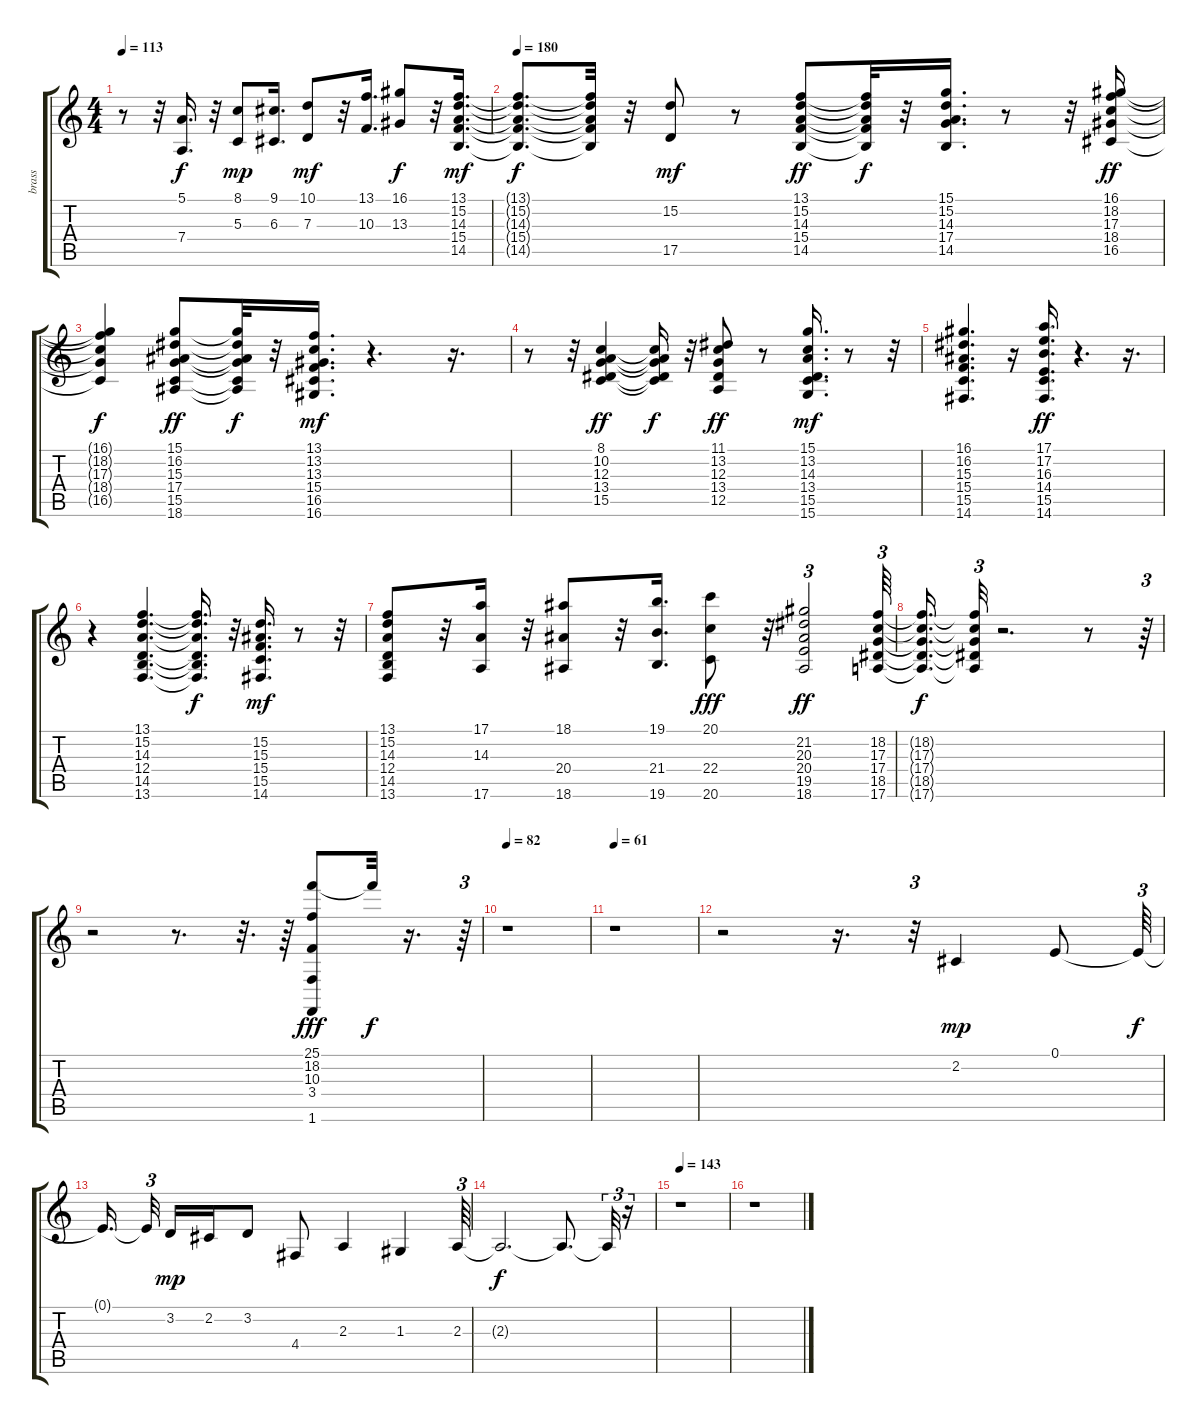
\track ("brass" "brass") {instrument frenchhorn}
\staff {score tabs}
\tuning (E4 B3 G3 D3 A2 E2) {hide}
\ts (4 4)
\tempo 113
\clef g2
\ks c
r.8{dy f} r.32 (5.1 7.4).16{d volume 16 balance 6 instrument brasssection} r.32 (8.1 5.3).8{dy mp} (9.1 6.3).16{d} (10.1 7.3).8{dy mf} r.32 (13.1 10.3).16{d} (16.1 13.3).8{dy f} r.32 (13.1 15.2 14.3 15.4 14.5).16{d dy mf} |
\tempo 180
(13.1{t} 15.2{t} 14.3{t} 15.4{t} 14.5{t}).8{d dy f} (13.1{t} 15.2{t} 14.3{t} 15.4{t} 14.5{t}).32 r.32 (15.2 17.5).8{dy mf} r.8 (13.1 15.2 14.3 15.4 14.5).8{dy ff} (13.1{t} 15.2{t} 14.3{t} 15.4{t} 14.5{t}).32{dy f} r.32 (15.1 15.2 14.3 17.4 14.5).16{d} r.8 r.32 (16.1 18.2 17.3 18.4 16.5).16{dy ff} |
(16.1{t} 18.2{t} 17.3{t} 18.4{t} 16.5{t}).4{dy f} (15.1 16.2 15.3 17.4 15.5 18.6).8{dy ff} (15.1{t} 16.2{t} 15.3{t} 17.4{t} 15.5{t} 18.6{t}).32{dy f} r.32 (13.1 13.2 13.3 15.4 16.5 16.6).16{d dy mf} r.4{d} r.16{d} |
r.8 r.32 (8.1 10.2 12.3 13.4 15.5).4{dy ff} (8.1{t} 10.2{t} 12.3{t} 13.4{t} 15.5{t}).16{dy f} r.32 (11.1 13.2 12.3 13.4 12.5).8{dy ff} r.8 (15.1 13.2 14.3 13.4 15.5 15.6).16{d dy mf volume 15} r.8 r.32 |
(16.1 16.2 15.3 15.4 15.5 14.6).4{d} r.16 (17.1 17.2 16.3 14.4 15.5 14.6).16{d dy ff} r.4{d} r.16{d} |
r.4 (13.1 15.2 14.3 12.4 14.5 13.6).4{d} (13.1{t} 15.2{t} 14.3{t} 12.4{t} 14.5{t} 13.6{t}).16{d dy f} r.32 (15.2 15.3 15.4 15.5 14.6).16{d dy mf} r.8 r.32 |
(13.1 15.2 14.3 12.4 14.5 13.6).8 r.32 (17.1 14.3 17.6).16 r.32 (18.1 20.4 18.6).8 r.32 (19.1 21.4 19.6).16{d} (20.1 22.4 20.6).8{dy fff} r.32 (21.2 20.3 20.4 19.5 18.6).2{tu (3 2) dy ff} (18.2 17.3 17.4 18.5 17.6).64{tu (3 2)} |
(18.2{t} 17.3{t} 17.4{t} 18.5{t} 17.6{t}).16{d dy f} (18.2{t} 17.3{t} 17.4{t} 18.5{t} 17.6{t}).32{tu (3 2)} r.2{d} r.8 r.64{tu (3 2)} |
r.2 r.8{d} r.32{d} r.64 (25.1 18.2 10.3 3.4 1.6).8{dy fff} 25.1{t}.32{dy f} r.16{d} r.64{tu (3 2)} |
\tempo 82
r.1 |
\tempo 61
r.1 |
r.2 r.16{d} r.32{tu (3 2)} 2.2.4{dy mp balance 1 instrument frenchhorn} 0.1.8 0.1{t}.64{tu (3 2) dy f} |
0.1{t}.16{d} 0.1{t}.32{tu (3 2)} 3.2.16{dy mp volume 16} 2.2.16 3.2.8 4.4.8{volume 16} 2.3.4{volume 15} 1.3.4{volume 14} 2.3.64{tu (3 2) volume 14} |
2.3{t}.2{d dy f} 2.3{t}.8{d} 2.3{t}.32{tu (3 2)} r.16{tu (3 2)} |
\tempo 143
r.1 |
r.1
